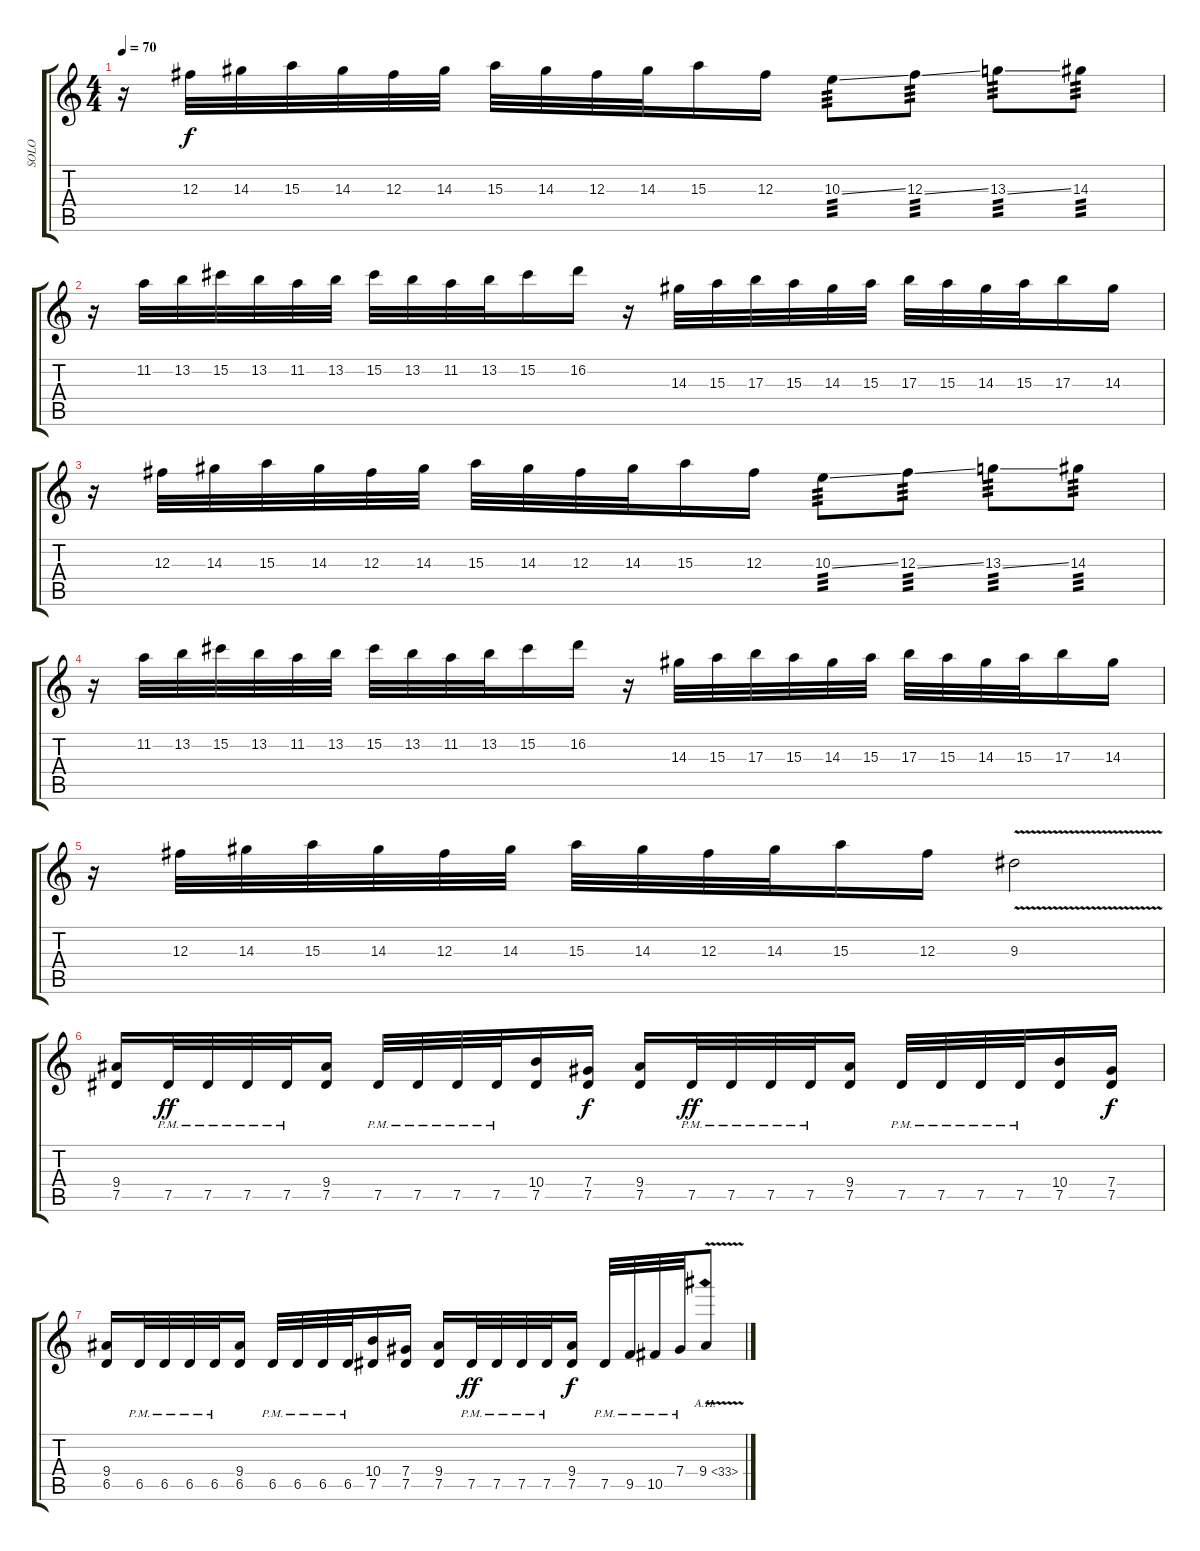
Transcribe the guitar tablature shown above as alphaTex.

\track ("SOLO" "SOLO") {instrument distortionguitar}
\staff {score tabs}
\tuning (Eb4 Bb3 Gb3 Db3 Ab2 Eb2) {hide}
\ts (4 4)
\tempo 70
\clef g2
\ks c
r.16{dy f} 12.3.32 14.3.32 15.3.32 14.3.32 12.3.32 14.3.32 15.3.32 14.3.32 12.3.32 14.3.32 15.3.16 12.3.16 10.3{ss}.8{tp 3} 12.3{ss}.8{tp 3} 13.3{ss}.8{tp 3} 14.3.8{tp 3} |
r.16 11.2.32 13.2.32 15.2.32 13.2.32 11.2.32 13.2.32 15.2.32 13.2.32 11.2.32 13.2.32 15.2.16 16.2.16 r.16 14.3.32 15.3.32 17.3.32 15.3.32 14.3.32 15.3.32 17.3.32 15.3.32 14.3.32 15.3.32 17.3.16 14.3.16 |
r.16 12.3.32 14.3.32 15.3.32 14.3.32 12.3.32 14.3.32 15.3.32 14.3.32 12.3.32 14.3.32 15.3.16 12.3.16 10.3{ss}.8{tp 3} 12.3{ss}.8{tp 3} 13.3{ss}.8{tp 3} 14.3.8{tp 3} |
r.16 11.2.32 13.2.32 15.2.32 13.2.32 11.2.32 13.2.32 15.2.32 13.2.32 11.2.32 13.2.32 15.2.16 16.2.16 r.16 14.3.32 15.3.32 17.3.32 15.3.32 14.3.32 15.3.32 17.3.32 15.3.32 14.3.32 15.3.32 17.3.16 14.3.16 |
r.16 12.3.32 14.3.32 15.3.32 14.3.32 12.3.32 14.3.32 15.3.32 14.3.32 12.3.32 14.3.32 15.3.16 12.3.16 9.3{v}.2 |
(9.4 7.5).16 7.5{pm}.32{dy ff} 7.5{pm}.32 7.5{pm}.32 7.5{pm}.32 (9.4 7.5).16 7.5{pm}.32 7.5{pm}.32 7.5{pm}.32 7.5{pm}.32 (10.4 7.5).16 (7.4 7.5).16{dy f} (9.4 7.5).16 7.5{pm}.32{dy ff} 7.5{pm}.32 7.5{pm}.32 7.5{pm}.32 (9.4 7.5).16 7.5{pm}.32 7.5{pm}.32 7.5{pm}.32 7.5{pm}.32 (10.4 7.5).16 (7.4 7.5).16{dy f} |
(9.4 6.5).16 6.5{pm}.32 6.5{pm}.32 6.5{pm}.32 6.5{pm}.32 (9.4 6.5).16 6.5{pm}.32 6.5{pm}.32 6.5{pm}.32 6.5{pm}.32 (10.4 7.5).16 (7.4 7.5).16 (9.4 7.5).16 7.5{pm}.32{dy ff} 7.5{pm}.32 7.5{pm}.32 7.5{pm}.32 (9.4 7.5).16{dy f} 7.5{pm}.32 9.5{pm}.32 10.5{pm}.32 7.4{pm}.32 9.4{ah 24 v}.8
